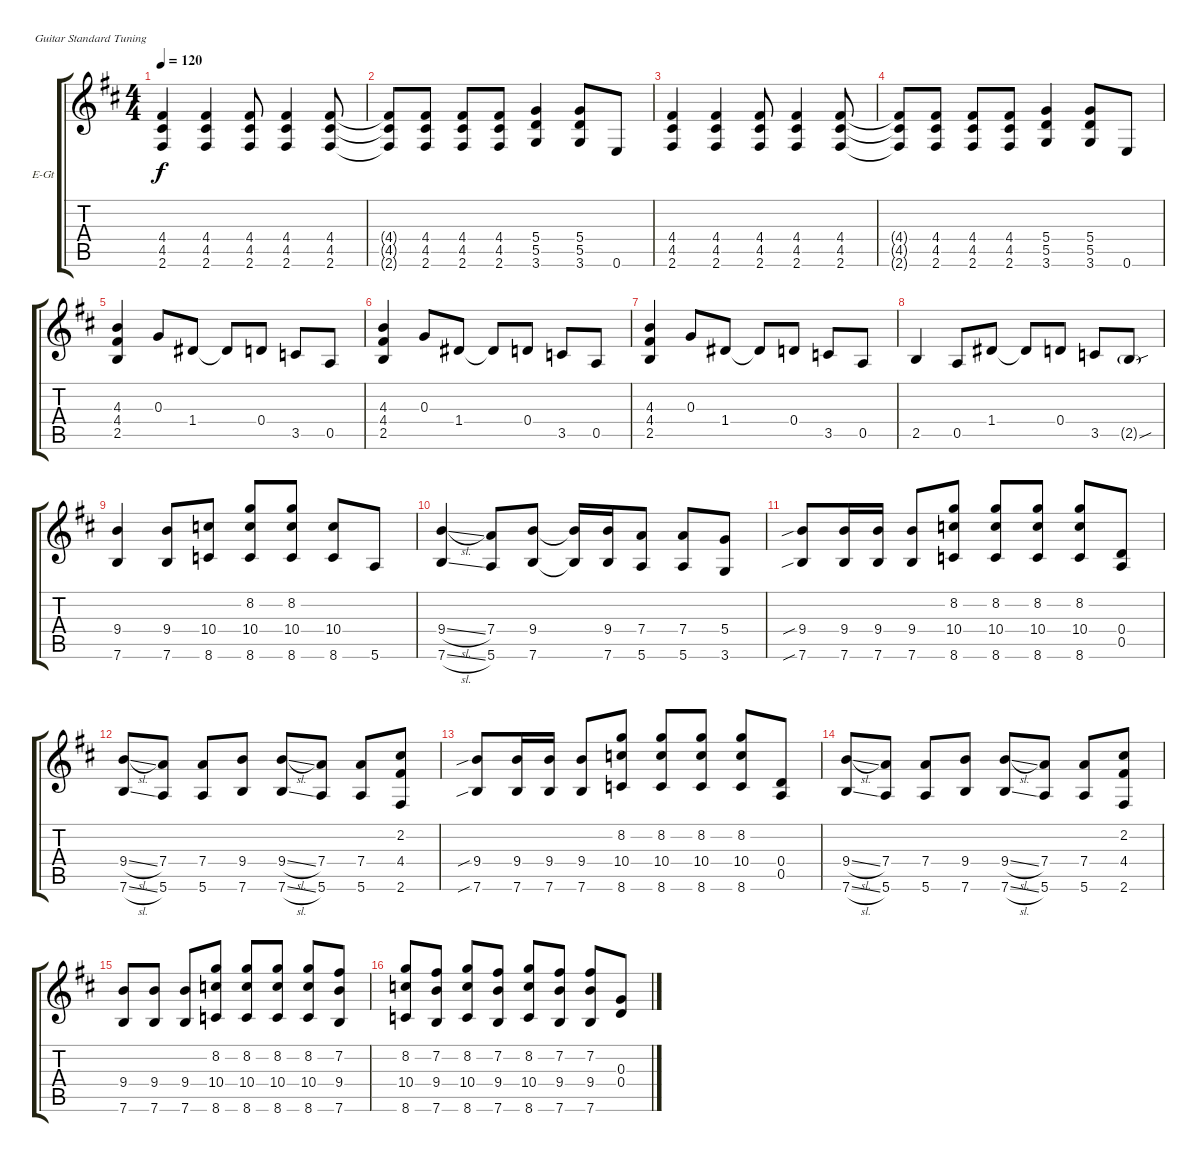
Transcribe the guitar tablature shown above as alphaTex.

\defaultSystemsLayout 4
\bracketExtendMode groupsimilarinstruments
\firstSystemTrackNameOrientation horizontal
\otherSystemsTrackNameOrientation horizontal
\track ("Electric Guitar" "E-Gt") {instrument distortionguitar}
\staff {score tabs}
\tuning (E4 B3 G3 D3 A2 E2)
\ts (4 4)
\tempo 120
\clef g2
\scale
1.1261
\ks d
(2.6 4.5 4.4).4{dy f} (2.6 4.5 4.4).4 (2.6 4.5 4.4).8 (2.6 4.5 4.4).4 (2.6 4.5 4.4).8 |
\scale
0.936948 (2.6{t} 4.5{t} 4.4{t}).8 (2.6 4.5 4.4).8 (2.6 4.5 4.4).8 (2.6 4.5 4.4).8 (3.6 5.5 5.4).4 (3.6 5.5 5.4).8 0.6.8 |
\scale
0.936948 (2.6 4.5 4.4).4 (2.6 4.5 4.4).4 (2.6 4.5 4.4).8 (2.6 4.5 4.4).4 (2.6 4.5 4.4).8 |
\scale
1.1261 (2.6{t} 4.5{t} 4.4{t}).8 (2.6 4.5 4.4).8 (2.6 4.5 4.4).8 (2.6 4.5 4.4).8 (3.6 5.5 5.4).4 (3.6 5.5 5.4).8 0.6.8 |
\scale
0.936948 (2.5 4.4 4.3).4 0.3.8 1.4.8 1.4{t}.8 0.4.8 3.5.8 0.5.8 |
\scale
0.936948 (2.5 4.4 4.3).4 0.3.8 1.4.8 1.4{t}.8 0.4.8 3.5.8 0.5.8 |
\scale
1.1261 (2.5 4.4 4.3).4 0.3.8 1.4.8 1.4{t}.8 0.4.8 3.5.8 0.5.8 |
\scale
0.936948 2.5.4 0.5.8 1.4.8 1.4{t}.8 0.4.8 3.5.8 2.5{sou g}.8 |
\scale
0.936948 (7.6 9.4).4 (7.6 9.4).8 (8.6 10.4).8 (8.6 10.4 8.2).8 (8.6 10.4 8.2).8 (8.6 10.4).8 5.6.8 |
\scale
1.1261 (7.6{sl} 9.4{sl}).4 (5.6 7.4).8 (7.6 9.4).8 (7.6{t} 9.4{t}).16 (7.6 9.4).16 (5.6 7.4).8 (5.6 7.4).8 (3.6 5.4).8 |
\scale
0.936948 (7.6{sib} 9.4{sib}).8 (7.6 9.4).16 (7.6 9.4).16 (7.6 9.4).8 (8.6 10.4 8.2).8 (8.6 10.4 8.2).8 (8.6 10.4 8.2).8 (8.6 10.4 8.2).8 (0.5 0.4).8 |
\scale
0.936948 (7.6{sl} 9.4{sl}).8 (5.6 7.4).8 (5.6 7.4).8 (7.6 9.4).8 (7.6{sl} 9.4{sl}).8 (5.6 7.4).8 (5.6 7.4).8 (2.6 4.4 2.2).8 |
\scale
1.1261 (7.6{sib} 9.4{sib}).8 (7.6 9.4).16 (7.6 9.4).16 (7.6 9.4).8 (8.6 10.4 8.2).8 (8.6 10.4 8.2).8 (8.6 10.4 8.2).8 (8.6 10.4 8.2).8 (0.5 0.4).8 |
\scale
0.936948 (7.6{sl} 9.4{sl}).8 (5.6 7.4).8 (5.6 7.4).8 (7.6 9.4).8 (7.6{sl} 9.4{sl}).8 (5.6 7.4).8 (5.6 7.4).8 (2.6 4.4 2.2).8 |
\scale
0.936948 (7.6 9.4).8 (7.6 9.4).8 (7.6 9.4).8 (8.6 8.2 10.4).8 (8.6 8.2 10.4).8 (8.6 8.2 10.4).8 (8.6 8.2 10.4).8 (7.6 9.4 7.2).8 |
\scale
1.1261 (8.6 8.2 10.4).8 (7.6 9.4 7.2).8 (8.6 8.2 10.4).8 (7.6 9.4 7.2).8 (8.6 8.2 10.4).8 (7.6 9.4 7.2).8 (7.6 9.4 7.2).8 (0.4 0.3).8
